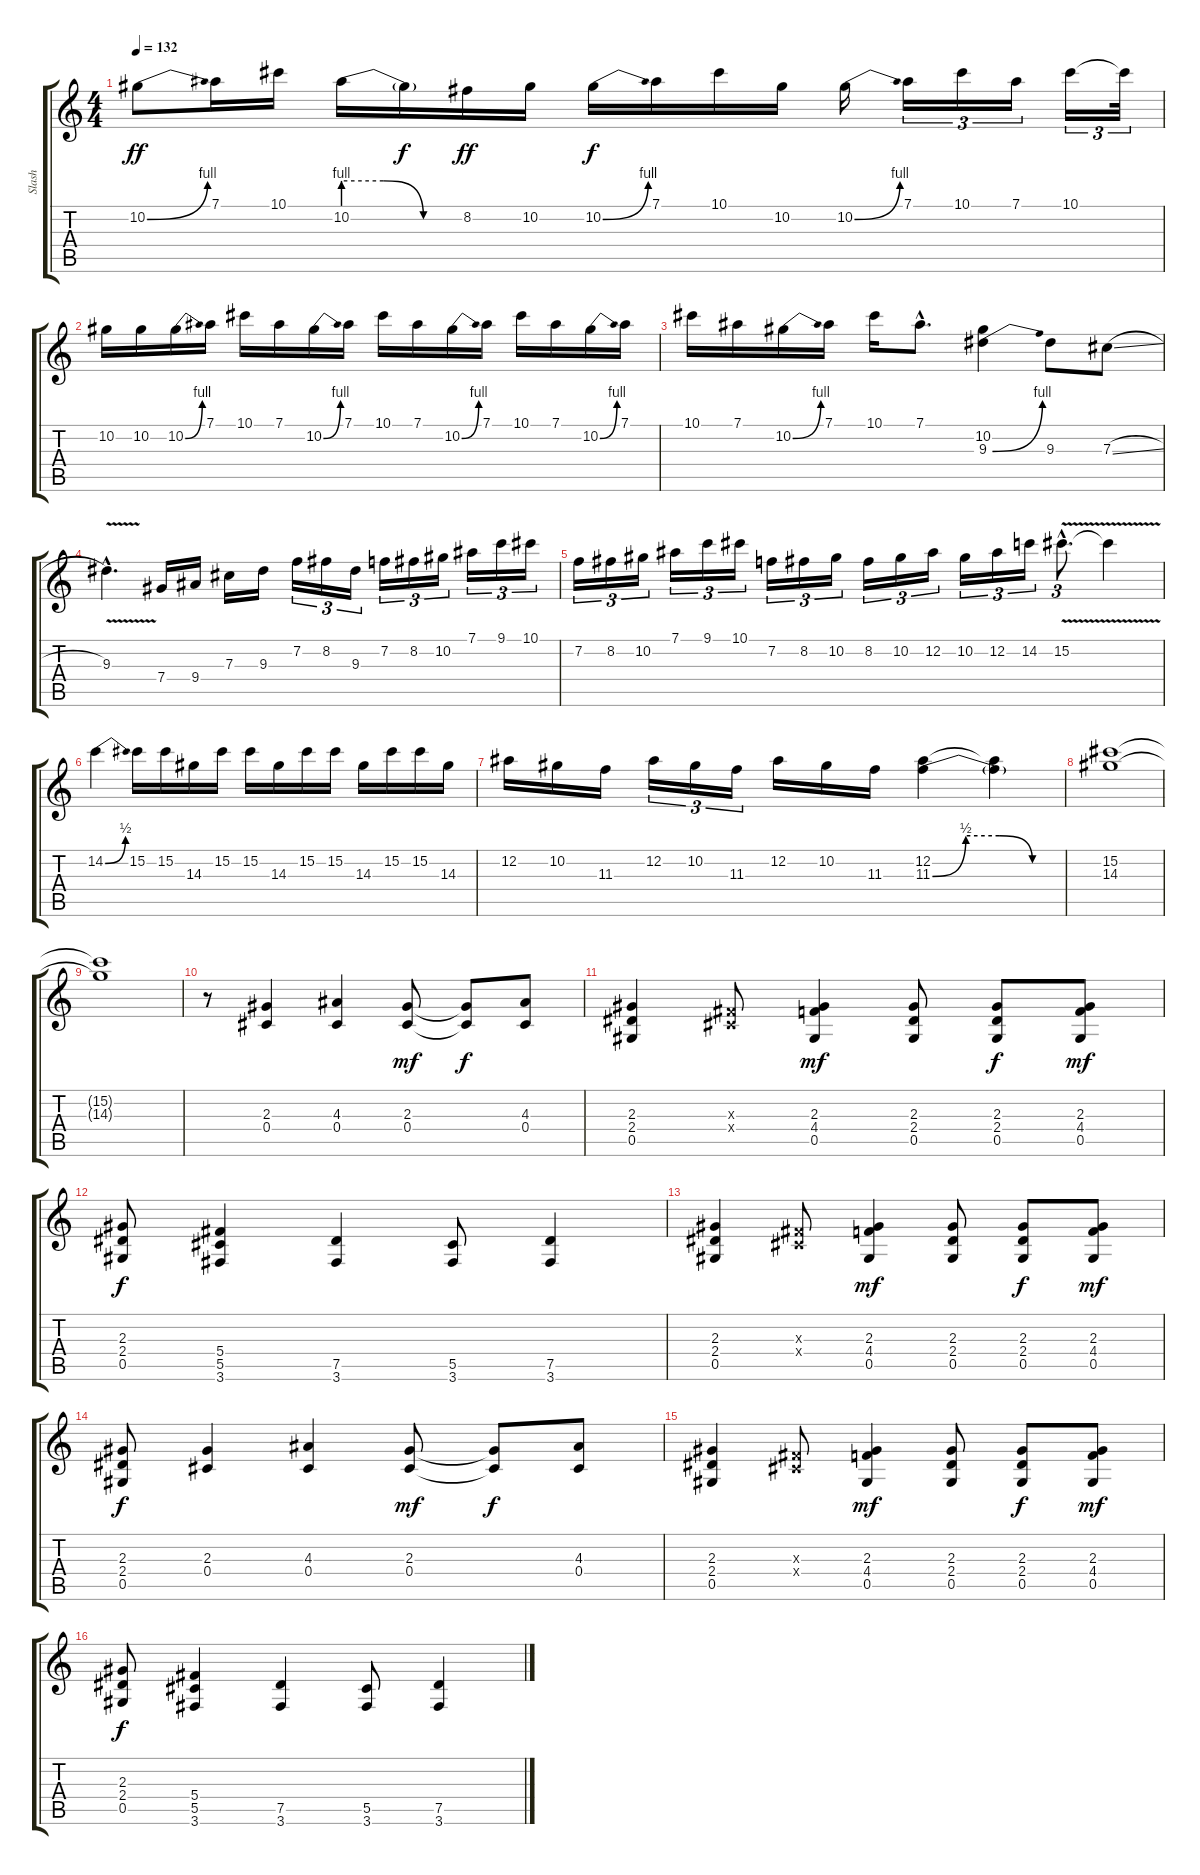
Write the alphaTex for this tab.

\track ("Slash" "Slash") {instrument distortionguitar}
\staff {score tabs}
\tuning (Eb4 Bb3 Gb3 Db3 Ab2 Eb2) {hide}
\ts (4 4)
\tempo 132
\clef g2
\ks c
10.2{be (bend 0 0 60 4)}.8{dy ff} 7.1.16 10.1.16 10.2{be (custom 0 4 20 4 40 0 60 0)}.16 10.2{t}.16{dy f} 8.2.16{dy ff} 10.2.16 10.2{be (bend 0 0 60 4)}.16{dy f} 7.1.16 10.1.16 10.2.16 10.2{be (bend 0 0 60 4)}.16 7.1.16{tu (3 2)} 10.1.16{tu (3 2)} 7.1.16{tu (3 2)} 10.1.16{tu (3 2)} 10.1{t}.32{tu (3 2)} |
10.2.16 10.2.16 10.2{be (bend 0 0 60 4)}.16 7.1.16 10.1.16 7.1.16 10.2{be (bend 0 0 60 4)}.16 7.1.16 10.1.16 7.1.16 10.2{be (bend 0 0 60 4)}.16 7.1.16 10.1.16 7.1.16 10.2{be (bend 0 0 60 4)}.16 7.1.16 |
10.1.16 7.1.16 10.2{be (bend 0 0 60 4)}.16 7.1.16 10.1.16 7.1{hac}.8{d} (10.2 9.3{be (bend 0 0 60 4)}).4 9.3.8 7.3{sl}.8 |
9.3{v hac}.4{d} 7.4.16 9.4.16 7.3.16 9.3.16 7.2.16{tu (3 2)} 8.2.16{tu (3 2)} 9.3.16{tu (3 2)} 7.2.16{tu (3 2)} 8.2.16{tu (3 2)} 10.2.16{tu (3 2)} 7.1.16{tu (3 2)} 9.1.16{tu (3 2)} 10.1.16{tu (3 2)} |
7.2.16{tu (3 2)} 8.2.16{tu (3 2)} 10.2.16{tu (3 2)} 7.1.16{tu (3 2)} 9.1.16{tu (3 2)} 10.1.16{tu (3 2)} 7.2.16{tu (3 2)} 8.2.16{tu (3 2)} 10.2.16{tu (3 2)} 8.2.16{tu (3 2)} 10.2.16{tu (3 2)} 12.2.16{tu (3 2)} 10.2.16{tu (3 2)} 12.2.16{tu (3 2)} 14.2.16{tu (3 2)} 15.2{v hac}.8{d tu (3 2)} 15.2{t}.4 |
14.2{be (bend 0 0 60 2)}.4 15.2.16 15.2.16 14.3.16 15.2.16 15.2.16 14.3.16 15.2.16 15.2.16 14.3.16 15.2.16 15.2.16 14.3.16 |
12.2.16 10.2.16 11.3.16 12.2.16{tu (3 2)} 10.2.16{tu (3 2)} 11.3.16{tu (3 2)} 12.2.16 10.2.16 11.3.16 (12.2 11.3{be (custom 0 0 15 2 30 2 45 0 60 0)}).4 (12.2{t} 11.3{t}).4 |
(15.2 14.3).1 |
(15.2{t} 14.3{t}).1 |
r.8 (2.3 0.4).4 (4.3 0.4).4 (2.3 0.4).8{dy mf} (2.3{t} 0.4{t}).8{dy f} (4.3 0.4).8 |
(2.3 2.4 0.5).4 (0.3{x} 0.4{x}).8 (2.3 4.4 0.5).4{dy mf} (2.3 2.4 0.5).8 (2.3 2.4 0.5).8{dy f} (2.3 4.4 0.5).8{dy mf} |
(2.3 2.4 0.5).8{dy f} (5.4 5.5 3.6).4 (7.5 3.6).4 (5.5 3.6).8 (7.5 3.6).4 |
(2.3 2.4 0.5).4 (0.3{x} 0.4{x}).8 (2.3 4.4 0.5).4{dy mf} (2.3 2.4 0.5).8 (2.3 2.4 0.5).8{dy f} (2.3 4.4 0.5).8{dy mf} |
(2.3 2.4 0.5).8{dy f} (2.3 0.4).4 (4.3 0.4).4 (2.3 0.4).8{dy mf} (2.3{t} 0.4{t}).8{dy f} (4.3 0.4).8 |
(2.3 2.4 0.5).4 (0.3{x} 0.4{x}).8 (2.3 4.4 0.5).4{dy mf} (2.3 2.4 0.5).8 (2.3 2.4 0.5).8{dy f} (2.3 4.4 0.5).8{dy mf} |
(2.3 2.4 0.5).8{dy f} (5.4 5.5 3.6).4 (7.5 3.6).4 (5.5 3.6).8 (7.5 3.6).4
